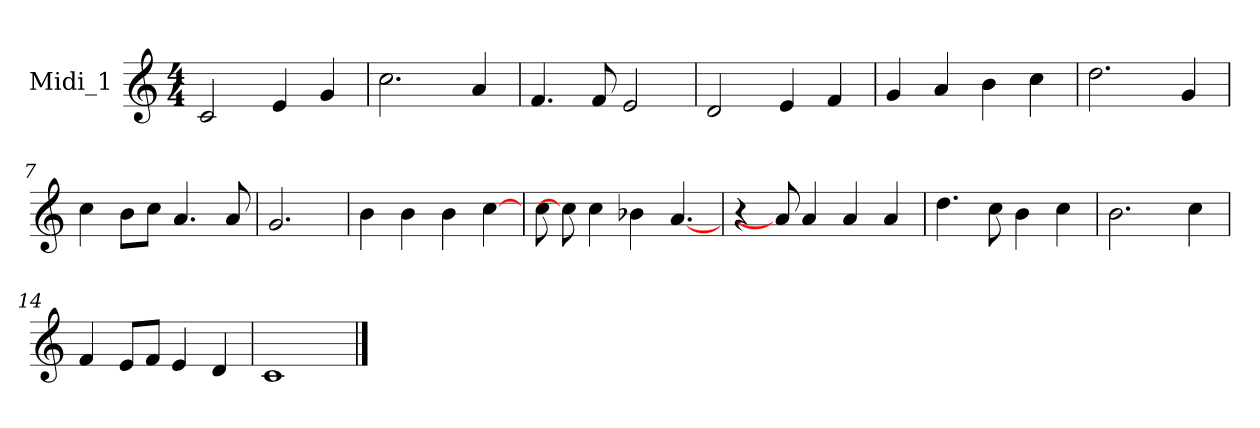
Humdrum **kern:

**kern
*part1
*staff1
*I"Midi_1
*clefG2
*k[]
*C:
*M4/4
=1
2c
4e
4g
=2
2.cc
4a
=3
4.f
8f
2e
=4
2d
4e
4f
!!LO:LB:g=z
=5
4g
4a
4b
4cc
=6
2.dd
4g
=7
4cc
8bL
8ccJ
4.a
8a
=8
2.g
!!LO:LB:g=z
=9
4b
4b
4b
[4cc
=10
8cc
8cc]
4cc
4b-X
[4.a
=11
4r
8a]
4a
4a
4a
!!LO:LB:g=z
=12
4.dd
8cc
4b
4cc
=13
2.b
4cc
=14
4f
8eL
8fJ
4e
4d
=15
1c
==
*-
